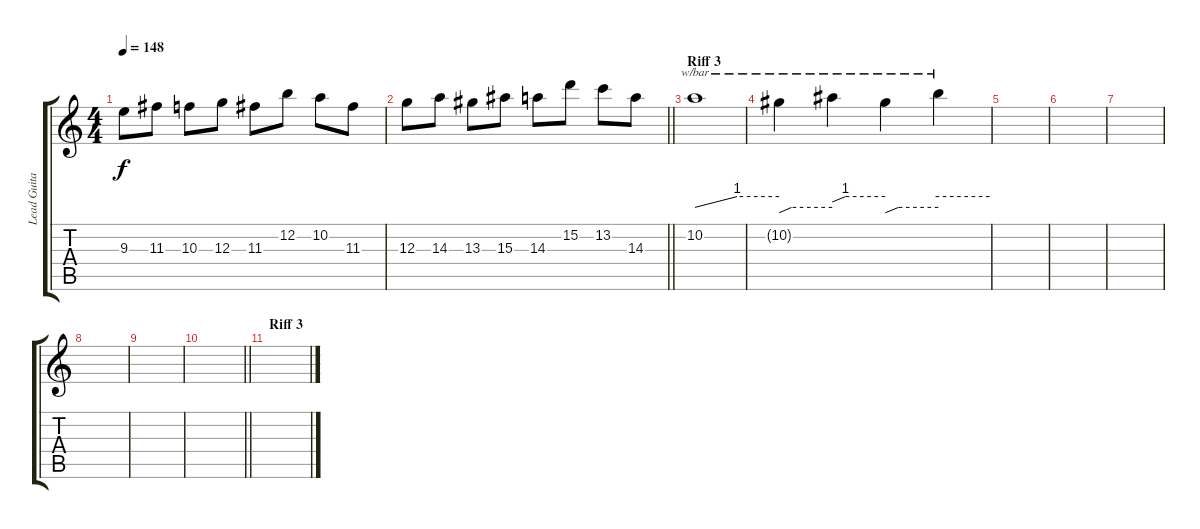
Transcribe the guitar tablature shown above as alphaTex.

\track ("Lead Guitar" "Lead Guita") {instrument distortionguitar}
\staff {score tabs}
\tuning (E4 B3 G3 D3 A2 E2) {hide}
\ts (4 4)
\tempo 148
\clef g2
\ks c
9.3{t}.8{dy f} 11.3.8 10.3.8 12.3.8 11.3.8 12.2.8 10.2.8 11.3.8 |
\barLineRight lightlight
12.3.8 14.3.8 13.3.8 15.3.8 14.3.8 15.2.8 13.2.8 14.3.8 |
\section ("" "Riff 3")
10.2.1{tbe (custom default 0 0 30 4 60 4)} |
10.2{t}.4{tbe (custom default 0 -2 14 0 60 0)} 10.2{t}.4{tbe (custom default 0 2 15 4 60 4)} 10.2{t}.4{tbe (custom default 0 -2 15 0 60 0)} 10.2{t}.4{tbe (hold default 0 4 60 4)} |
|
|
|
|
|
\barLineRight lightlight
|
\section ("" "Riff 3")
